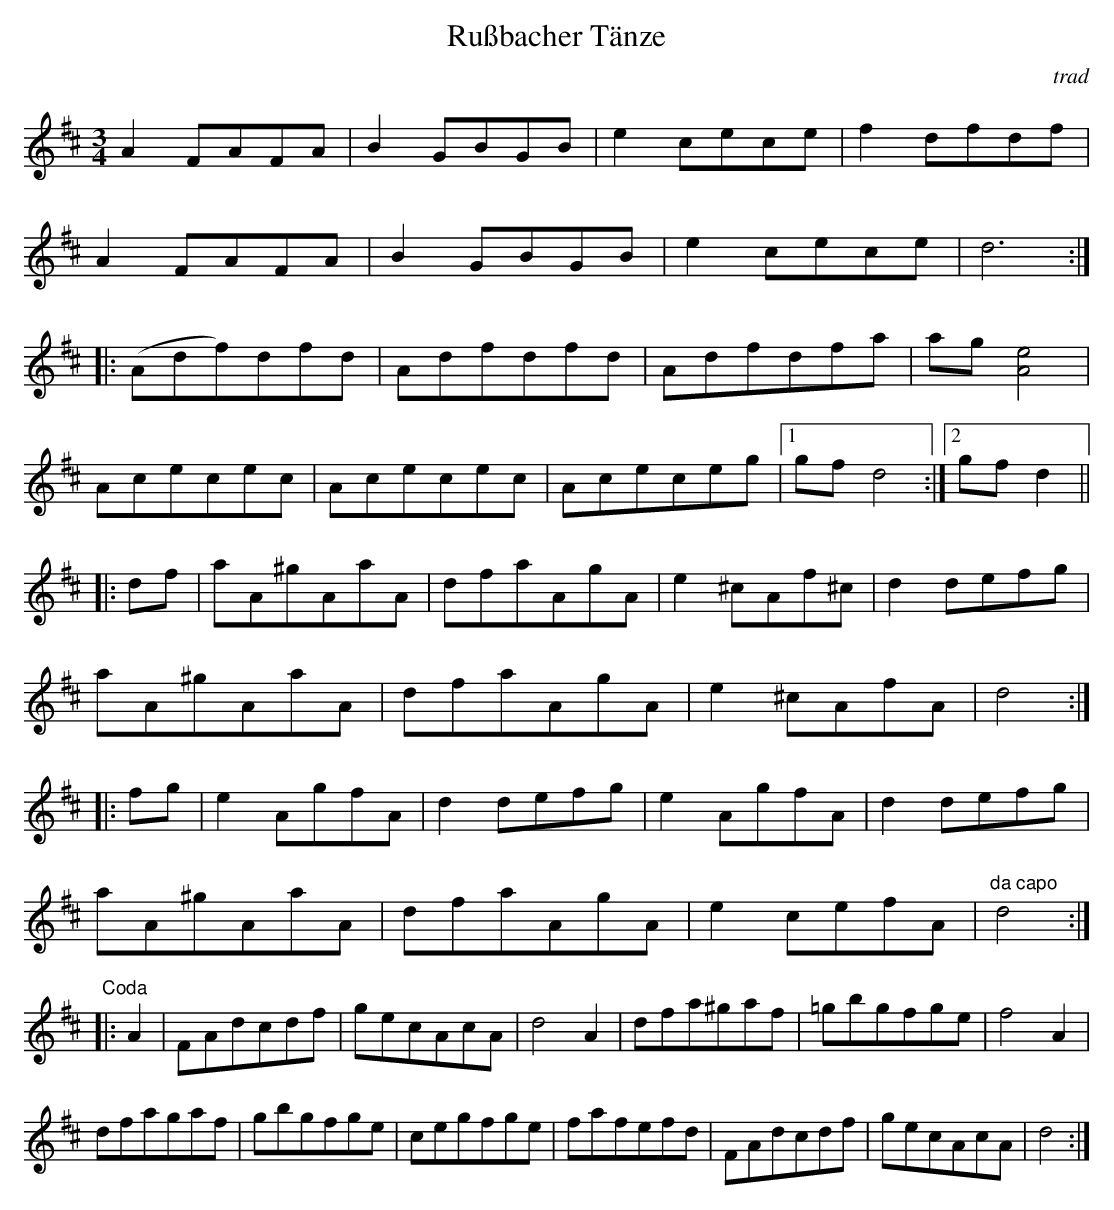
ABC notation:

X:1
T:Rußbacher Tänze
M:3/4
L:1/8
C:trad
K:D
A2 FAFA|B2 GBGB|e2 cece|f2 dfdf|
A2 FAFA|B2 GBGB|e2 cece|d6   :|
|:(Adf)dfd|Adfdfd|Adfdfa|ag [A4e4]  |
Acecec|Acecec|Aceceg|1gf d4  :|2gf d2||
K:dm
|:df|aA^gAaA|dfaAgA|e2 ^cAf^c|d2  defg|
aA^gAaA|dfaAgA|e2^cAfA|d4  :|
|:fg|e2 AgfA|d2 defg|e2 AgfA|d2 defg|
aA^gAaA|dfaAgA|e2 cefA|"da capo"d4  :|
K:D
"Coda"|:A2|FAdcdf|gecAcA|d4  A2 |dfa^gaf|=gbgfge|f4  A2 |
dfagaf|gbgfge|cegfge|fafefd|FAdcdf|gecAcA|d4  :|
